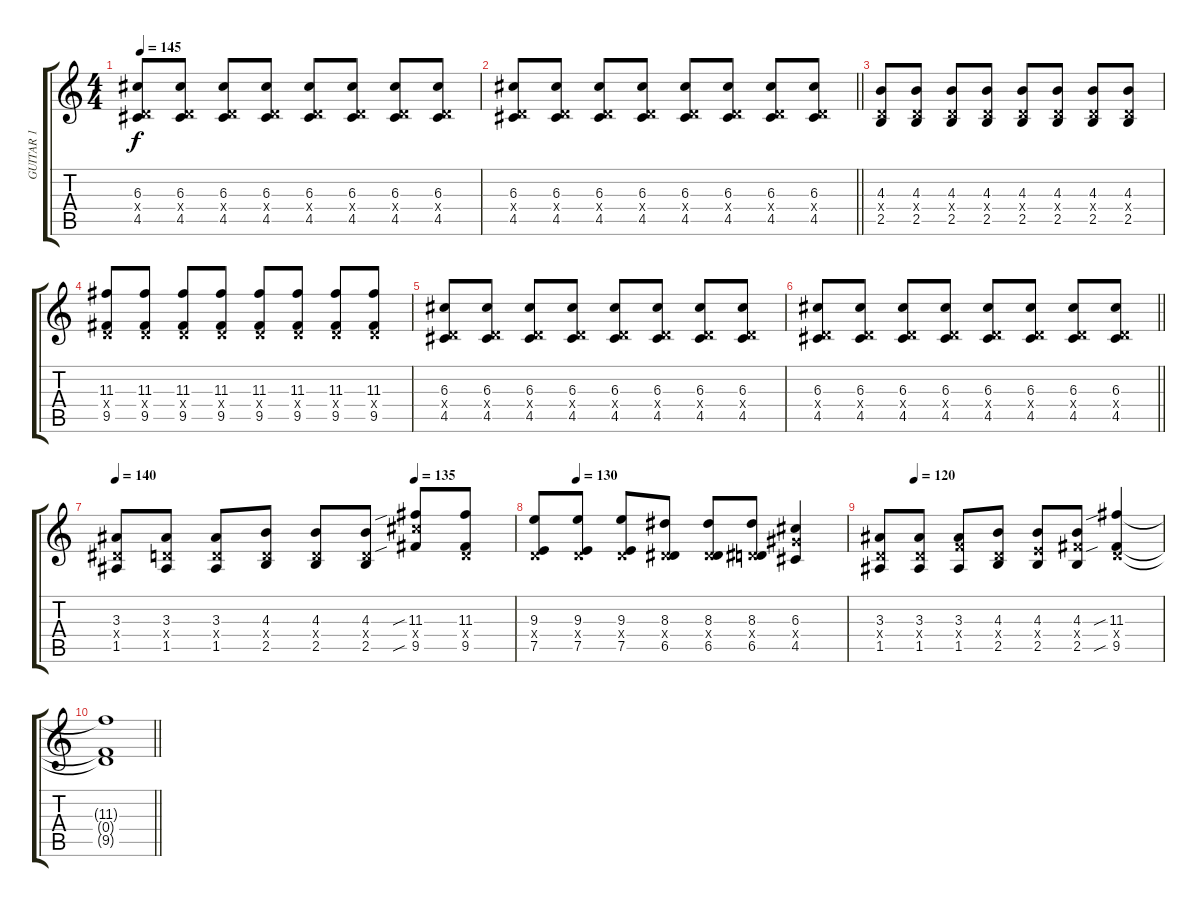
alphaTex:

\track ("GUITAR 1" "GUITAR 1") {instrument distortionguitar}
\staff {score tabs}
\tuning (E4 B3 G3 D3 A2 D2) {hide}
\ts (4 4)
\tempo 145
\clef g2
\ks c
(6.3 0.4{x} 4.5).8{dy f} (6.3 0.4{x} 4.5).8 (6.3 0.4{x} 4.5).8 (6.3 0.4{x} 4.5).8 (6.3 0.4{x} 4.5).8 (6.3 0.4{x} 4.5).8 (6.3 0.4{x} 4.5).8 (6.3 0.4{x} 4.5).8 |
\barLineRight lightlight
(6.3 0.4{x} 4.5).8 (6.3 0.4{x} 4.5).8 (6.3 0.4{x} 4.5).8 (6.3 0.4{x} 4.5).8 (6.3 0.4{x} 4.5).8 (6.3 0.4{x} 4.5).8 (6.3 0.4{x} 4.5).8 (6.3 0.4{x} 4.5).8 |
(4.3 0.4{x} 2.5).8 (4.3 0.4{x} 2.5).8 (4.3 0.4{x} 2.5).8 (4.3 0.4{x} 2.5).8 (4.3 0.4{x} 2.5).8 (4.3 0.4{x} 2.5).8 (4.3 0.4{x} 2.5).8 (4.3 0.4{x} 2.5).8 |
(11.3 0.4{x} 9.5).8 (11.3 0.4{x} 9.5).8 (11.3 0.4{x} 9.5).8 (11.3 0.4{x} 9.5).8 (11.3 0.4{x} 9.5).8 (11.3 0.4{x} 9.5).8 (11.3 0.4{x} 9.5).8 (11.3 0.4{x} 9.5).8 |
(6.3 0.4{x} 4.5).8 (6.3 0.4{x} 4.5).8 (6.3 0.4{x} 4.5).8 (6.3 0.4{x} 4.5).8 (6.3 0.4{x} 4.5).8 (6.3 0.4{x} 4.5).8 (6.3 0.4{x} 4.5).8 (6.3 0.4{x} 4.5).8 |
\barLineRight lightlight
(6.3 0.4{x} 4.5).8 (6.3 0.4{x} 4.5).8 (6.3 0.4{x} 4.5).8 (6.3 0.4{x} 4.5).8 (6.3 0.4{x} 4.5).8 (6.3 0.4{x} 4.5).8 (6.3 0.4{x} 4.5).8 (6.3 0.4{x} 4.5).8 |
\tempo 140
\tempo (135 0.75)
(3.3 1.4{x} 1.5).8{volume 6} (3.3 0.4{x} 1.5).8 (3.3 0.4{x} 1.5).8 (4.3 0.4{x} 2.5).8 (4.3 0.4{x} 2.5).8 (4.3 0.4{x} 2.5).8 (11.3{sib} 11.4{x} 9.5{sib}).8 (11.3 0.4{x} 9.5).8 |
\tempo (130 0.125)
(9.3 0.4{x} 7.5).8 (9.3 0.4{x} 7.5).8 (9.3 0.4{x} 7.5).8 (8.3 0.4{x} 6.5).8 (8.3 1.4{x} 6.5).8 (8.3 0.4{x} 6.5).8 (6.3 6.4{x} 4.5).4 |
\tempo (120 0.125)
(3.3 0.4{x} 1.5).8 (3.3 0.4{x} 1.5).8 (3.3 3.4{x} 1.5).8 (4.3 0.4{x} 2.5).8 (4.3 2.4{x} 2.5).8 (4.3 4.4{x} 2.5).8 (11.3{sib} 0.4{x} 9.5{sib}).4 |
\barLineRight lightlight
(11.3{t} 0.4{t} 9.5{t}).1
